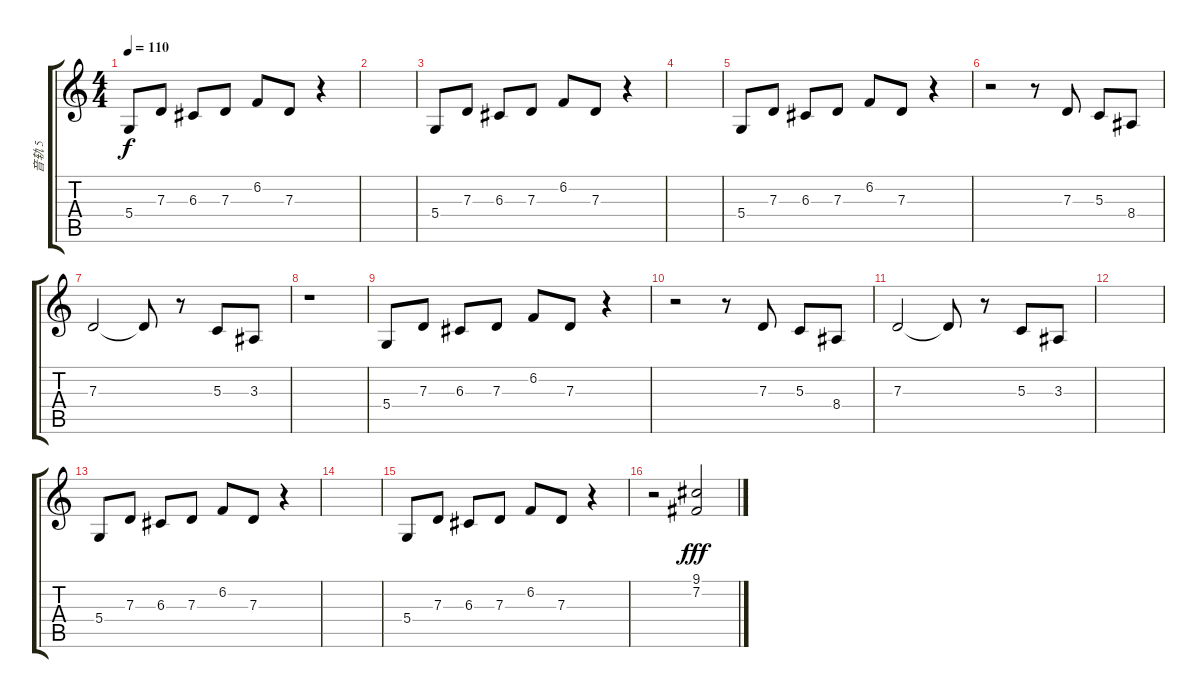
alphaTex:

\track ("音轨 5" "音轨 5") {instrument whistle}
\staff {score tabs}
\tuning (E4 B3 G3 D3 A2 E2) {hide}
\ts (4 4)
\tempo 110
\clef g2
\ks c
5.4.8{dy f instrument whistle} 7.3.8 6.3.8 7.3.8 6.2.8 7.3.8 r.4 |
|
5.4.8 7.3.8 6.3.8 7.3.8 6.2.8 7.3.8 r.4 |
|
5.4.8 7.3.8 6.3.8 7.3.8 6.2.8 7.3.8 r.4 |
r.2 r.8 7.3.8 5.3.8 8.4.8 |
7.3.2 7.3{t}.8 r.8 5.3.8 3.3.8 |
r.1 |
5.4.8 7.3.8 6.3.8 7.3.8 6.2.8 7.3.8 r.4 |
r.2 r.8 7.3.8 5.3.8 8.4.8 |
7.3.2 7.3{t}.8 r.8 5.3.8 3.3.8 |
|
5.4.8 7.3.8 6.3.8 7.3.8 6.2.8 7.3.8 r.4 |
|
5.4.8 7.3.8 6.3.8 7.3.8 6.2.8 7.3.8 r.4 |
r.2 (9.1 7.2).2{dy fff instrument reversecymbal}
